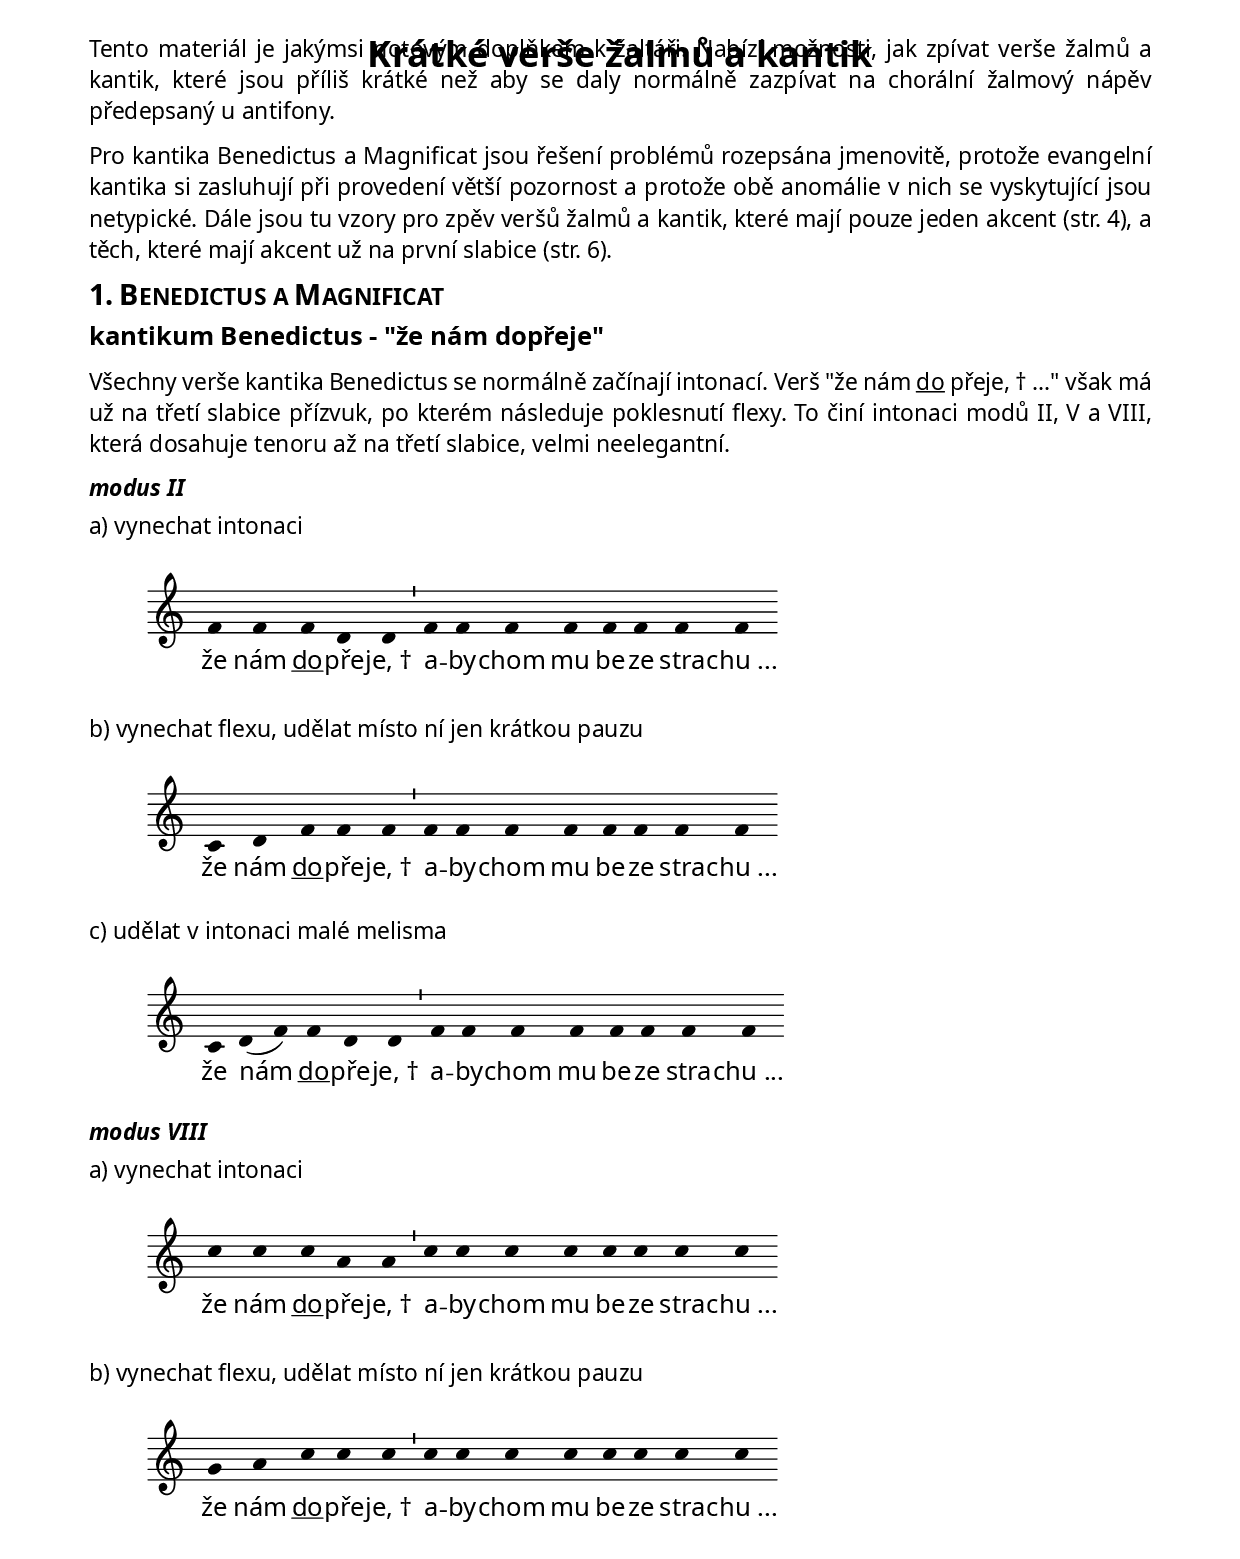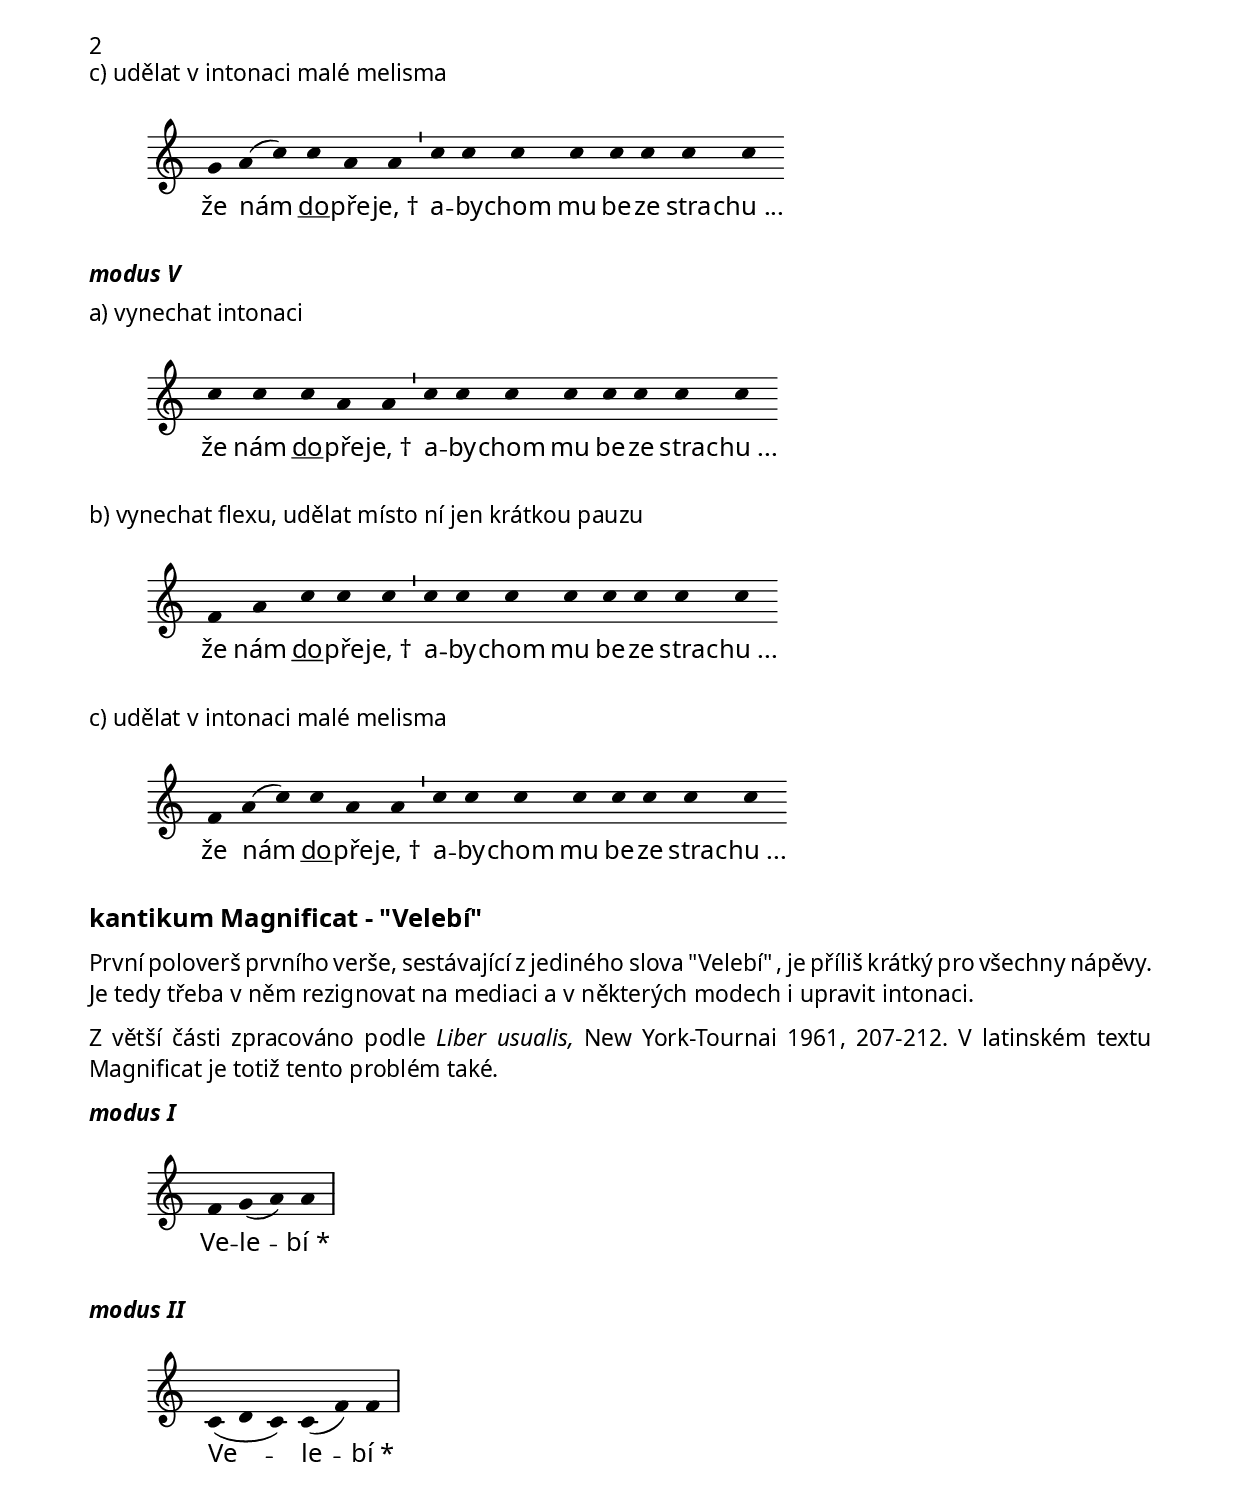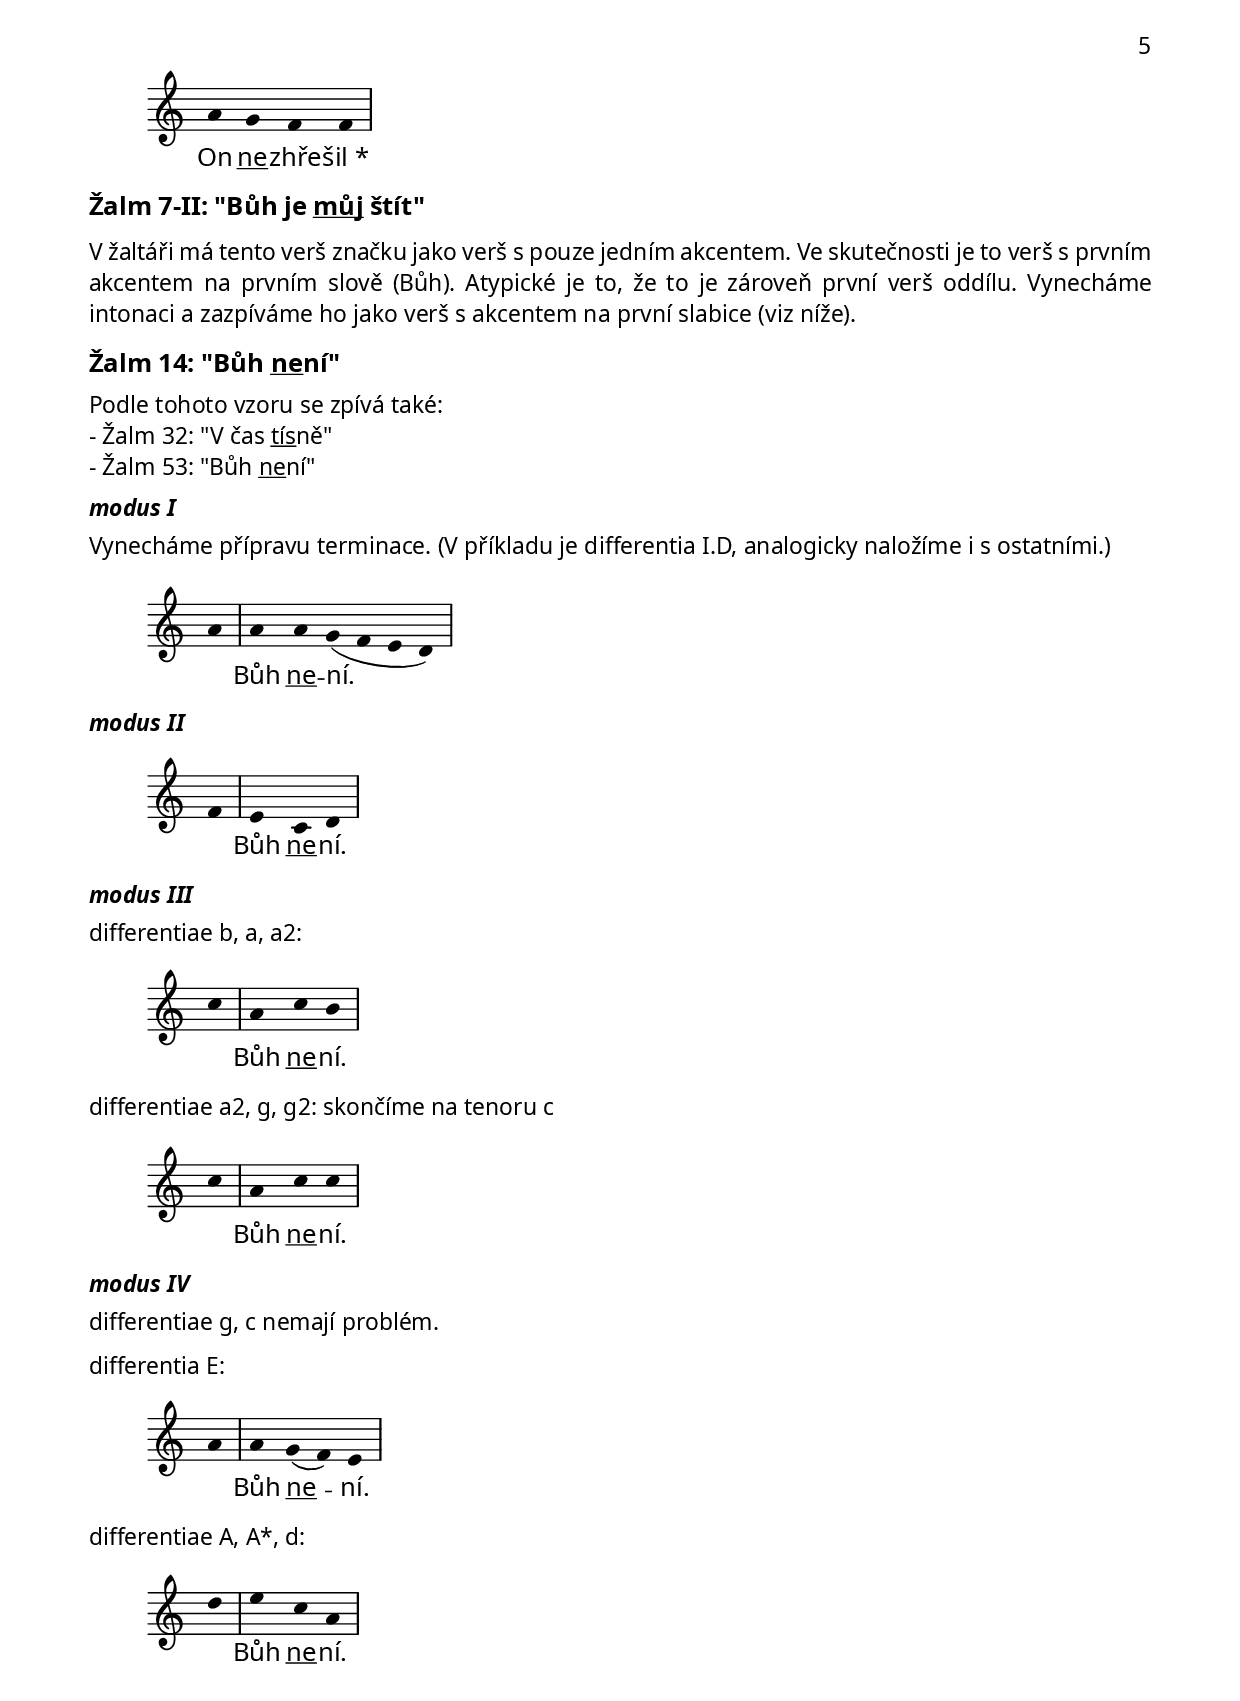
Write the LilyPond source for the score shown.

\version "2.14.2"

\header {
  title = "Krátké verše žalmů a kantik"
}

\include "spolecne.ly"

#(define-markup-command (kapitola layout props obsah)(markup?)
   "Nadpis kapitoly"
   (interpret-markup layout props
		     (markup #:bold
			     #:huge
                             #:caps obsah)))

#(define-markup-command (sekce layout props obsah)(markup?)
   "Nadpis sekce"
   (interpret-markup layout props
		     (markup #:bold
			     #:large obsah)))

#(define-markup-command (subsekce layout props obsah)(markup?)
   "Nadpis subsekce"
   (interpret-markup layout props
		     (markup #:bold #:italic obsah)))

\markup{}

\markup\justify{
Tento materiál je jakýmsi notovým doplňkem k žaltáři.
Nabízí možnosti, jak zpívat verše žalmů a kantik,
které jsou příliš krátké než aby se daly normálně zazpívat
na chorální žalmový nápěv předepsaný u antifony.
}

\markup\justify{
Pro kantika Benedictus a Magnificat jsou řešení problémů
rozepsána jmenovitě, protože evangelní kantika si zasluhují
při provedení větší pozornost a protože obě anomálie v nich se
vyskytující jsou netypické.
Dále jsou tu vzory pro zpěv veršů žalmů a kantik,
které mají pouze jeden akcent \concat{(str. " "\page-ref #'jedenakcent "0" "?"),} a těch, které mají akcent
už na první slabice \concat{(str. " "\page-ref #'akcentprvni "0" "?").}
}

\markup\kapitola{1. Benedictus a Magnificat}
\label #'benmag

\markup\sekce{kantikum Benedictus - "\"že nám dopřeje\""}

\markup\justify{
Všechny verše kantika Benedictus se normálně začínají
intonací. Verš "\"že" nám \underline{do}přeje, \Dagger "...\""
však má už na třetí slabice přízvuk, po kterém následuje
poklesnutí flexy. To činí intonaci modů II, V a VIII,
která dosahuje tenoru až na třetí slabice, velmi neelegantní.
}

\markup\subsekce{modus II}
\markup{a) vynechat intonaci}
\score {
  \relative c' {
    \choralniRezim
    f4 f f d d \barMin
    f f f f f f f f
  }
  \addlyrics {
    že nám \markup\underline{do} -- pře -- \markup{je, \Dagger}
    a -- by -- chom mu be -- ze stra -- chu_...
  }
  \header {
    id = "benedictus_IIa"
  }
}

\markup{b) vynechat flexu, udělat místo ní jen krátkou pauzu}
\score {
  \relative c' {
    \choralniRezim
    c4 d f f f \barMin
    f f f f f f f f
  }
  \addlyrics {
    že nám \markup\underline{do} -- pře -- \markup{je, \Dagger}
    a -- by -- chom mu be -- ze stra -- chu_...
  }
  \header {
    id = "benedictus_IIb"
  }
}

\markup{c) udělat v intonaci malé melisma}
\score {
  \relative c' {
    \choralniRezim
    c4 d( f) f d d \barMin
    f f f f f f f f
  }
  \addlyrics {
    že nám \markup\underline{do} -- pře -- \markup{je, \Dagger}
    a -- by -- chom mu be -- ze stra -- chu_...
  }
  \header {
    id = "benedictus_IIc"
  }
}

\markup\subsekce{modus VIII}

\markup{a) vynechat intonaci}
\score {
  \relative c'' {
    \choralniRezim
    c4 c c a a \barMin
    c c c c c c c c
  }
  \addlyrics {
    že nám \markup\underline{do} -- pře -- \markup{je, \Dagger}
    a -- by -- chom mu be -- ze stra -- chu_...
  }
  \header {
    id = "benedictus_VIIIa"
  }
}

\markup{b) vynechat flexu, udělat místo ní jen krátkou pauzu}
\score {
  \relative c'' {
    \choralniRezim
    g4 a c c c \barMin
    c c c c c c c c
  }
  \addlyrics {
    že nám \markup\underline{do} -- pře -- \markup{je, \Dagger}
    a -- by -- chom mu be -- ze stra -- chu_...
  }
  \header {
    id = "benedictus_VIIIb"
  }
}

\markup{c) udělat v intonaci malé melisma}
\score {
  \relative c'' {
    \choralniRezim
    g4 a( c) c a a \barMin
    c c c c c c c c
  }
  \addlyrics {
    že nám \markup\underline{do} -- pře -- \markup{je, \Dagger}
    a -- by -- chom mu be -- ze stra -- chu_...
  }
  \header {
    id = "benedictus_VIIIc"
  }
}

\markup\subsekce{modus V}

\markup{a) vynechat intonaci}
\score {
  \relative c'' {
    \choralniRezim
    c c c a a \barMin
    c c c c c c c c
  }
  \addlyrics {
    že nám \markup\underline{do} -- pře -- \markup{je, \Dagger}
    a -- by -- chom mu be -- ze stra -- chu_...
  }
  \header {
    id = "benedictus_Va"
  }
}

\markup{b) vynechat flexu, udělat místo ní jen krátkou pauzu}
\score {
  \relative c' {
    \choralniRezim
    f4 a c c c \barMin
    c c c c c c c c
  }
  \addlyrics {
    že nám \markup\underline{do} -- pře -- \markup{je, \Dagger}
    a -- by -- chom mu be -- ze stra -- chu_...
  }
  \header {
    id = "benedictus_Vb"
  }
}

\markup{c) udělat v intonaci malé melisma}
\score {
  \relative c' {
    \choralniRezim
    f4 a( c) c a a \barMin
    c c c c c c c c
  }
  \addlyrics {
    že nám \markup\underline{do} -- pře -- \markup{je, \Dagger}
    a -- by -- chom mu be -- ze stra -- chu_...
  }
  \header {
    id = "benedictus_Vb"
  }
}

\markup\sekce{kantikum Magnificat - "\"Velebí\""}

\markup\justify{
První poloverš prvního verše, sestávající z jediného
slova "\"Velebí\"", je příliš krátký pro všechny nápěvy.
Je tedy třeba v něm rezignovat na mediaci a v některých
modech i upravit intonaci.
}

\markup\justify{
Z větší části zpracováno podle \italic{Liber usualis,} New York-Tournai 1961, 207-212.
V latinském textu Magnificat je totiž tento problém také.
}

\markup\subsekce{modus I}
\score {
  \relative c' {
    \choralniRezim
    f4 g( a) a \barMax
  }
  \addlyrics {
    Ve -- le -- bí_*
  }
  \header {
    id = "magnificat_I"
  }
}

\markup\subsekce{modus II}
\score {
  \relative c' {
    \choralniRezim
    c( d c) c( f) f \barMax
  }
  \addlyrics {
    Ve -- le -- bí_*
  }
  \header {
    id = "magnificat_II"
  }
}

\markup\subsekce{modus III}
\score {
  \relative c'' {
    \choralniRezim
    g a( c) c \barMax
  }
  \addlyrics {
    Ve -- le -- bí_*
  }
  \header {
    id = "magnificat_III"
  }
}

\markup\subsekce{modus IV}
\score {
  \relative c'' {
    \choralniRezim
    a g( a) a \barMax
  }
  \addlyrics {
    Ve -- le -- bí_*
  }
  \header {
    id = "magnificat_IV"
  }
}

\markup\subsekce{modus V}
\score {
  \relative c' {
    \choralniRezim
    f4 a( c) c \barMax
  }
  \addlyrics {
    Ve -- le -- bí_*
  }
  \header {
    id = "magnificat_V"
  }
}

\markup\subsekce{modus VI}
\score {
  \relative c' {
    \choralniRezim
    f4 g( a) a \barMax
  }
  \addlyrics {
    Ve -- le -- bí_*
  }
  \header {
    id = "magnificat_VI"
  }
}

\markup\subsekce{modus VII}
\score {
  \relative c'' {
    \choralniRezim
    c( b) c( d) d \barMax
  }
  \addlyrics {
    Ve -- le -- bí_*
  }
  \header {
    id = "magnificat_VII"
  }
}

\markup\subsekce{modus VIII}
\score {
  \relative c'' {
    \choralniRezim
    g4( a g) g( c) c \barMax
  }
  \addlyrics {
    Ve -- le -- bí_*
  }
  \header {
    id = "magnificat_VIII"
  }
}

\markup\subsekce{tonus peregrinus}
\score {
  \relative c'' {
    \choralniRezim
    a( bes) a g4.( f) \barMax
  }
  \addlyrics {
    Ve -- le -- bí_*
  }
  \header {
    id = "magnificat_per"
  }
}

\pageBreak

\markup\kapitola{2. Verše s pouze jedním akcentem}
\label #'jedenakcent

\markup\sekce{kantikum 1Petr 2: "\"On" \concat{\underline{ne}zhřešil"\""}}
\markup\column{
\line{Podle tohoto vzoru se zpívá také:}
\line{- kantikum Dt 32: "\"Tak" \underline{ho} "vzal\""}
}

\markup\subsekce{modus I}
\score {
  \relative c'' {
    \choralniRezim
    a4 g a a \barMax
  }
  \addlyrics {
    On \markup\underline{ne} -- zhře -- šil_*
  }
  \header {
    id = ""
  }
}

\markup\subsekce{modus III}
\score {
  \relative c'' {
    \choralniRezim
    c4 c b( a) c \barMax
  }
  \addlyrics {
    On \markup\underline{ne} -- zhře -- šil_*
  }
  \header {
    id = ""
  }
}
\markup\justify{Následující varianta melodicky využívá i
přebytečnou čtvrtou slabiku a nedá se proto použít pro
ještě kratší verše, jako např. "\"Tak" \underline{ho} "vzal\"".
}
\score {
  \relative c'' {
    \choralniRezim
    c4 d( c) b( a) c \barMax
  }
  \addlyrics {
    On \markup\underline{ne} -- zhře -- šil_*
  }
  \header {
    id = ""
  }
}

\markup\subsekce{modus IV}
\score {
  \relative c'' {
    \choralniRezim
    a4 b a a \barMax
  }
  \addlyrics {
    On \markup\underline{ne} -- zhře -- šil_*
  }
  \header {
    id = ""
  }
}

\markup\subsekce{modus VI}
\score {
  \relative c'' {
    \choralniRezim
    a4 a f f \barMax
  }
  \addlyrics {
    On \markup\underline{ne} -- zhře -- šil_*
  }
  \header {
    id = ""
  }
}
\score {
  \relative c'' {
    \choralniRezim
    a4 g a a \barMax
  }
  \addlyrics {
    On \markup\underline{ne} -- zhře -- šil_*
  }
  \header {
    id = ""
  }
}

\markup\subsekce{modus VII}
\score {
  \relative c'' {
    \choralniRezim
    d4 d e e \barMax
  }
  \addlyrics {
    On \markup\underline{ne} -- zhře -- šil_*
  }
  \header {
    id = ""
  }
}
\score {
  \relative c'' {
    \choralniRezim
    d4 f( e) d( e) e \barMax
  }
  \addlyrics {
    On \markup\underline{ne} -- zhře -- šil_*
  }
  \header {
    id = ""
  }
}

\markup\subsekce{tonus peregrinus}
\score {
  \relative c'' {
    \choralniRezim
    a g f f \barMax
  }
  \addlyrics {
    On \markup\underline{ne} -- zhře -- šil_*
  }
  \header {
    id = ""
  }
}

\markup\sekce{Žalm 7-II: "\"Bůh" je \underline{můj} "štít\""}
\markup\justify{
V žaltáři má tento verš značku jako verš s pouze jedním
akcentem. Ve skutečnosti je to verš s prvním akcentem na prvním
slově (Bůh). Atypické je to, že to je zároveň první verš
oddílu. Vynecháme intonaci a zazpíváme ho jako verš s akcentem
na první slabice (viz níže).
}

\markup\sekce{Žalm 14: "\"Bůh" \concat{\underline{ne}ní"\""}}
\markup\column{
\line{Podle tohoto vzoru se zpívá také:}
\line{- Žalm 32: "\"V čas" \concat{\underline{tís}ně"\""}}
\line{- Žalm 53: "\"Bůh" \concat{\underline{ne}ní"\""}}
}

\markup\subsekce{modus I}
\markup\justify{
Vynecháme přípravu terminace. (V příkladu je differentia I.D,
analogicky naložíme i s ostatními.)
}
\score {
  \relative c'' {
    \choralniRezim
    a \barMax a4 a g( f e d) \barMax
  }
  \addlyrics {
    \skip 1 Bůh \markup\underline{ne} -- ní.
  }
  \header {
    id = ""
  }
}

\markup\subsekce{modus II}
\score {
  \relative c' {
    \choralniRezim
    f \barMax e c d \barMax
  }
  \addlyrics {
    \skip 1 Bůh \markup\underline{ne} -- ní.
  }
  \header {
    id = ""
  }
}

\markup\subsekce{modus III}
\markup{differentiae b, a, a2:}
\score {
  \relative c'' {
    \choralniRezim
    c \barMax a c b \barMax
  }
  \addlyrics {
    \skip 1 Bůh \markup\underline{ne} -- ní.
  }
  \header {
    id = ""
  }
}
\markup{differentiae a2, g, g2: skončíme na tenoru c}
\score {
  \relative c'' {
    \choralniRezim
    c \barMax a c c \barMax
  }
  \addlyrics {
    \skip 1 Bůh \markup\underline{ne} -- ní.
  }
  \header {
    id = ""
  }
}

\markup\subsekce{modus IV}
\markup{differentiae g, c nemají problém.}
\markup{differentia E:}
\score {
  \relative c'' {
    \choralniRezim
    a4 \barMax a g( f) e \barMax
  }
  \addlyrics {
    \skip 1 Bůh \markup\underline{ne} -- ní.
  }
  \header {
    id = ""
  }
}
\markup{differentiae A, A*, d:}
\score {
  \relative c'' {
    \choralniRezim
    d4 \barMax e c a \barMax
  }
  \addlyrics {
    \skip 1 Bůh \markup\underline{ne} -- ní.
  }
  \header {
    id = ""
  }
}

\pageBreak % ZLOM

\markup\subsekce{modus V}
\score {
  \relative c'' {
    \choralniRezim
    c \barMax c d c \barMax
  }
  \addlyrics {
    \skip 1 Bůh \markup\underline{ne} -- ní.
  }
  \header {
    id = ""
  }
}

\markup\subsekce{modus VI}
\score {
  \relative c'' {
    \choralniRezim
    a \barMax g( a) g f \barMax
  }
  \addlyrics {
    \skip 1 Bůh \markup\underline{ne} -- ní.
  }
  \header {
    id = ""
  }
}

\markup\subsekce{modus VII}
\markup{Zcela vynechat tenor d; první dva tóny terminace svázat.}
\score {
  \relative c'' {
    \choralniRezim
    e \barMax e( d) c b( a) \barMax
  }
  \addlyrics {
    \skip 1 Bůh \markup\underline{ne} -- ní.
  }
  \header {
    id = ""
  }
}

\markup\subsekce{modus VIII}
\markup{Zcela vynechat tenor c; první dva tóny terminace svázat.}
\score {
  \relative c'' {
    \choralniRezim
    c \barMax b( c) a g \barMax
  }
  \addlyrics {
    \skip 1 Bůh \markup\underline{ne} -- ní.
  }
  \header {
    id = ""
  }
}

\markup\subsekce{tonus peregrinus}
\score {
  \relative c' {
    \choralniRezim
    f \barMax g f e( d) \barMax
  }
  \addlyrics {
    \skip 1 Bůh \markup\underline{ne} -- ní.
  }
  \header {
    id = ""
  }
}

\markup\kapitola{3. Verše s akcentem již na první slabice}
\label #'akcentprvni
\markup\justify{
Veršů s akcentem již na první slabice je v žaltáři velké
množství. Následují dva vzory, podle kterých se všechny
dají zazpívat.
}

\markup\kapitola{3.1 v prvním poloverši}

\markup\sekce{Žalm 118-II: \concat{"\"" \underline{Já} sot " " \underline{ze} " " spásy "\""}}

\markup\subsekce{modus I}
\score {
  \relative c'' {
    \choralniRezim
    bes a g a a \barMax
  }
  \addlyrics {
    \markup\underline{Já} -- sot \markup\underline{ze} spá -- sy_*
  }
  \header {
    id = ""
  }
}

\pageBreak % ZLOM

\markup\subsekce{modus III}
\score {
  \relative c'' {
    \choralniRezim
    d4 c c b( a) c \barMax
  }
  \addlyrics {
    \markup\underline{Já} -- sot \markup\underline{ze} spá -- sy_*
  }
  \header {
    id = ""
  }
}

\markup\subsekce{modus IV}
\score {
  \relative c'' {
    \choralniRezim
    g4 a b a a \barMax
  }
  \addlyrics {
    \markup\underline{Já} -- sot \markup\underline{ze} spá -- sy_*
  }
  \header {
    id = ""
  }
}

\markup\subsekce{modus VII}
\score {
  \relative c'' {
    \choralniRezim
    f4 e d e e \barMax
  }
  \addlyrics {
    \markup\underline{Já} -- sot \markup\underline{ze} spá -- sy_*
  }
  \header {
    id = ""
  }
}

\markup\subsekce{tonus peregrinus}
\score {
  \relative c'' {
    \choralniRezim
    g4( bes) a g f f \barMax
  }
  \addlyrics {
    \markup\underline{Já} -- sot \markup\underline{ze} spá -- sy_*
  }
  \header {
    id = ""
  }
}

\markup\kapitola{3.2 ve druhém poloverši}

\markup\sekce{Žalm 27-II: \concat{"\"" \underline{V ze} mi " " \underline{ži} vých "\""}}

\markup\subsekce{modus I}
\score {
  \relative c'' {
    \choralniRezim
    a4 \barMax g f g( a) g( f e d) \barMax
  }
  \addlyrics {
    \skip 1 \markup\underline{V ze} -- mi \markup\underline{ži} -- vých.
  }
  \header {
    id = ""
  }
}

\markup\subsekce{modus IV}
\markup{differentia E:}
\score {
  \relative c'' {
    \choralniRezim
    a4 \barMax a b( a) g( f) e \barMax
  }
  \addlyrics {
    \skip 1 \markup\underline{V ze} -- mi \markup\underline{ži} -- vých.
  }
  \header {
    id = ""
  }
}
\markup{differentiae A, A*, d:}
\score {
  \relative c'' {
    \choralniRezim
    d4 \barMax d4 e c a \barMax
  }
  \addlyrics {
    \skip 1 \markup\underline{V ze} -- mi \markup\underline{ži} -- vých.
  }
  \header {
    id = ""
  }
}

\pageBreak % ZLOM

\markup\subsekce{modus VI}
\score {
  \relative c'' {
    \choralniRezim
    a4 \barMax f g( a) g f \barMax
  }
  \addlyrics {
    \skip 1 \markup\underline{V ze} -- mi \markup\underline{ži} -- vých.
  }
  \header {
    id = ""
  }
}

\markup\subsekce{modus VII}
\score {
  \relative c'' {
    \choralniRezim
    e4 \barMax e d c b( a) \barMax
  }
  \addlyrics {
    \skip 1 \markup\underline{V ze} -- mi \markup\underline{ži} -- vých.
  }
  \header {
    id = ""
  }
}

\markup\subsekce{modus VIII}
\score {
  \relative c'' {
    \choralniRezim
    c4 \barMax b c a g \barMax
  }
  \addlyrics {
    \skip 1 \markup\underline{V ze} -- mi \markup\underline{ži} -- vých.
  }
  \header {
    id = ""
  }
}